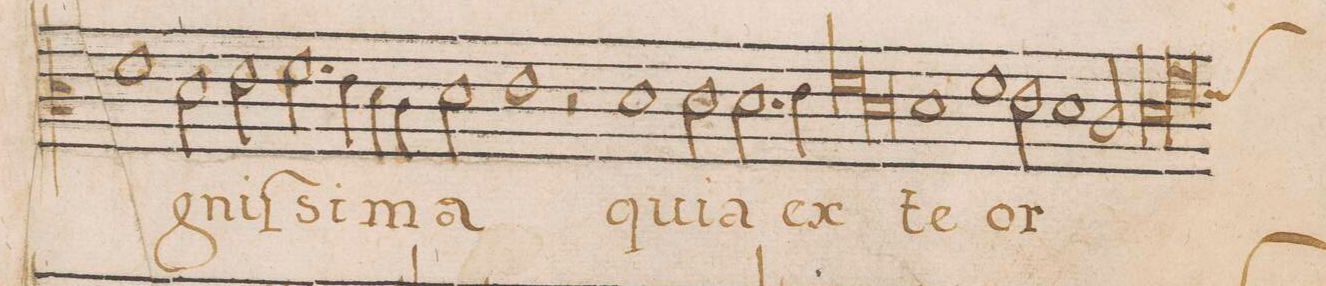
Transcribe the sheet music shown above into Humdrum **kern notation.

**kern	**text
*I"CANTVS	*
*clefC3	*
*k[]	*
*met(C|)	*
*M2/1	*
*Xlig	*
1f	.
=38-	=38-
2d\	-gniſ-
2e\	.
2.f\	-si-
4e\	.
=39-	=39-
4d\	.
4c\	.
2d\	-ma
1e	.
=40-	=40-
2r	.
1d	qui-
2d\	-a
=41-	=41-
2.d\	ex
4e\	.
*lig	*
1f	.
=42-	=42-
1d	.
*Xlig	*
1d	te
=43-	=43-
1f	or-
2e\	.
1d/	.
=44-	=44-
2c/	.
*lig	*
1d	.
=45-	=45-
*custos:f	*
1g	.
*-	*-
